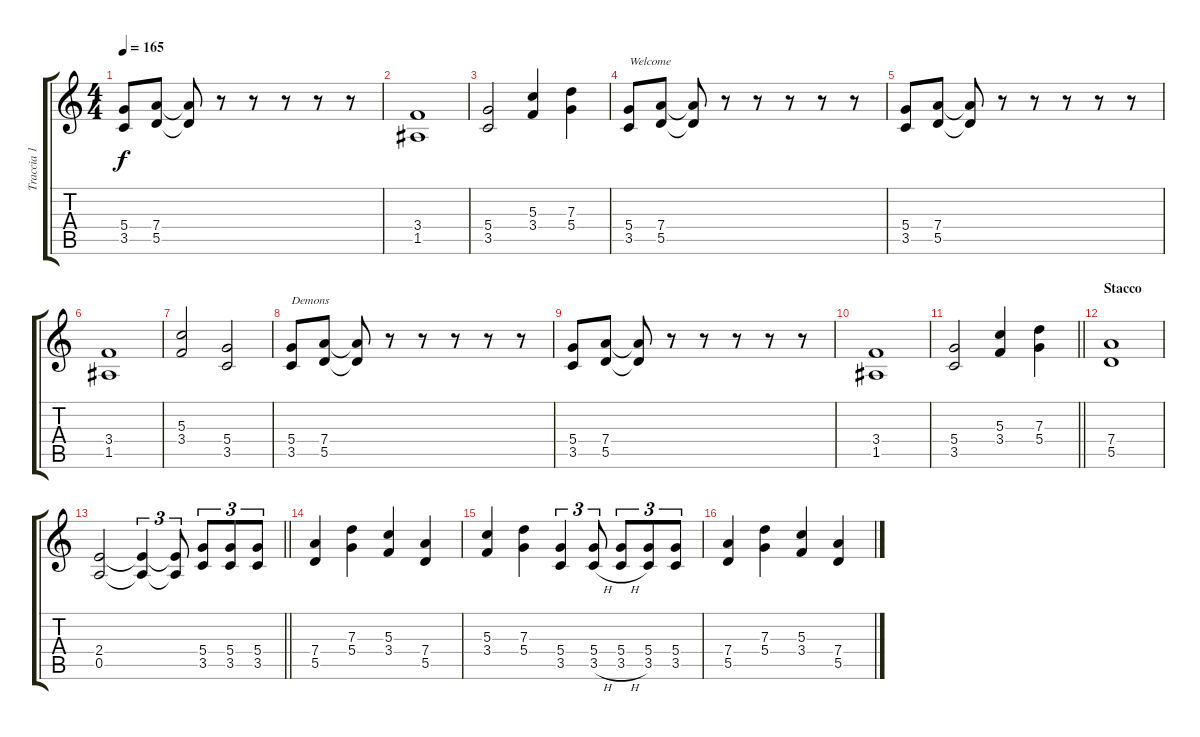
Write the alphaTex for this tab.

\track ("Traccia 1" "Traccia 1") {instrument distortionguitar}
\staff {score tabs}
\tuning (E4 B3 G3 D3 A2 E2) {hide}
\ts (4 4)
\tempo 165
\clef g2
\ks c
(5.4 3.5).8{dy f} (7.4 5.5).8 (7.4{t} 5.5{t}).8 r.8 r.8 r.8 r.8 r.8 |
(3.4 1.5).1 |
(5.4 3.5).2 (5.3 3.4).4 (7.3 5.4).4 |
(5.4 3.5).8{txt "Welcome"} (7.4 5.5).8 (7.4{t} 5.5{t}).8 r.8 r.8 r.8 r.8 r.8 |
(5.4 3.5).8 (7.4 5.5).8 (7.4{t} 5.5{t}).8 r.8 r.8 r.8 r.8 r.8 |
(3.4 1.5).1 |
(5.3 3.4).2 (5.4 3.5).2 |
(5.4 3.5).8{txt "Demons"} (7.4 5.5).8 (7.4{t} 5.5{t}).8 r.8 r.8 r.8 r.8 r.8 |
(5.4 3.5).8 (7.4 5.5).8 (7.4{t} 5.5{t}).8 r.8 r.8 r.8 r.8 r.8 |
(3.4 1.5).1 |
\barLineRight lightlight
(5.4 3.5).2 (5.3 3.4).4 (7.3 5.4).4 |
\section ("" "Stacco")
(7.4 5.5).1 |
\barLineRight lightlight
(2.4 0.5).2 (2.4{t} 0.5{t}).4{tu (3 2)} (2.4{t} 0.5{t}).8{tu (3 2)} (5.4 3.5).8{tu (3 2)} (5.4 3.5).8{tu (3 2)} (5.4 3.5).8{tu (3 2)} |
\section ("" "")
(7.4 5.5).4 (7.3 5.4).4 (5.3 3.4).4 (7.4 5.5).4 |
(5.3 3.4).4 (7.3 5.4).4 (5.4 3.5).4{tu (3 2)} (5.4 3.5{h}).8{tu (3 2)} (5.4 3.5{h}).8{tu (3 2)} (5.4 3.5).8{tu (3 2)} (5.4 3.5).8{tu (3 2)} |
(7.4 5.5).4 (7.3 5.4).4 (5.3 3.4).4 (7.4 5.5).4
